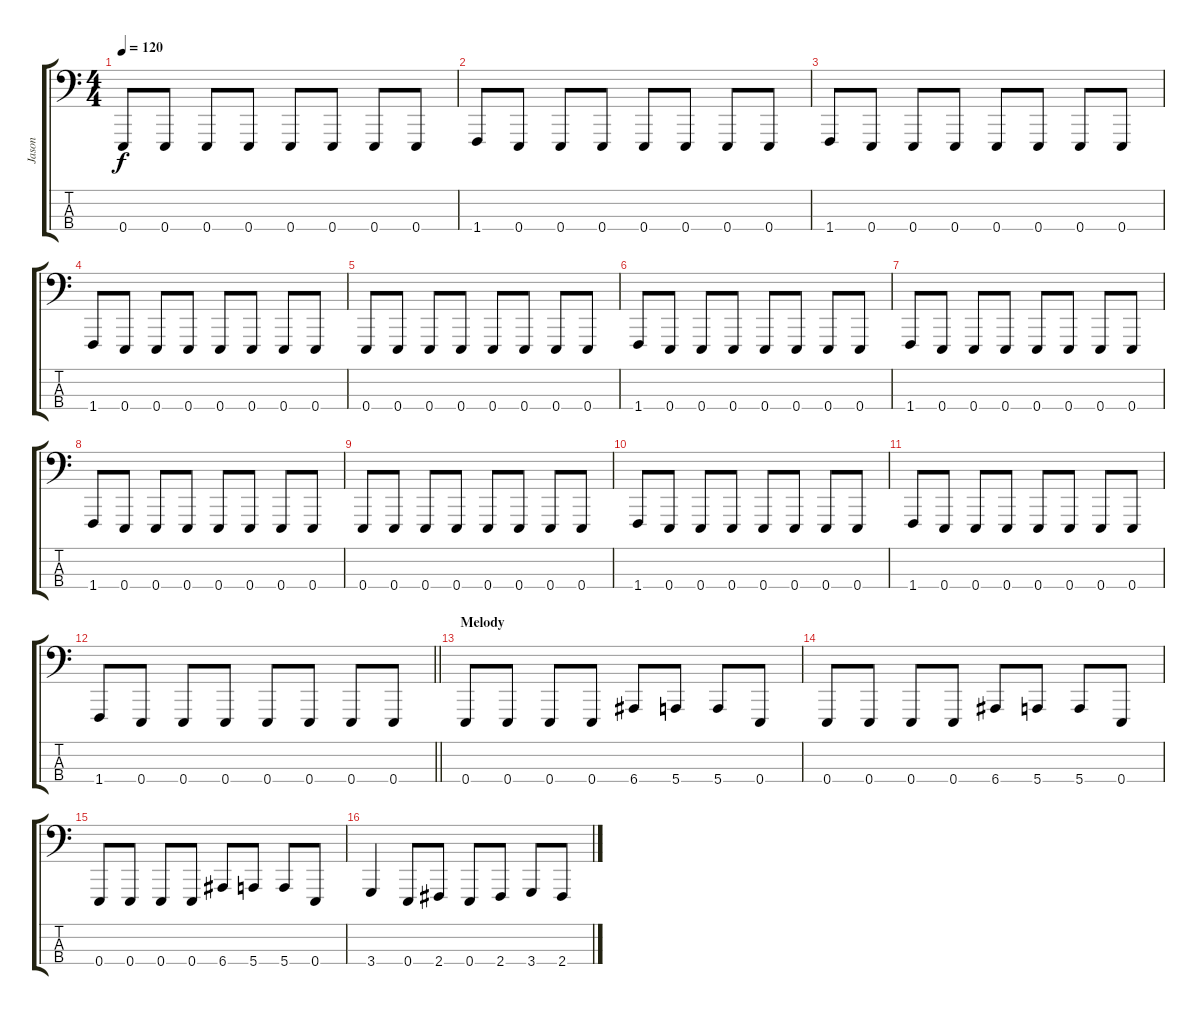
\track ("Jason" "Jason") {instrument lead8bassandlead}
\staff {score tabs}
\tuning (G2 D2 A1 E1) {hide}
\ts (4 4)
\tempo 120
\clef f4
\ks c
0.4.8{dy f} 0.4.8 0.4.8 0.4.8 0.4.8 0.4.8 0.4.8 0.4.8 |
1.4.8 0.4.8 0.4.8 0.4.8 0.4.8 0.4.8 0.4.8 0.4.8 |
1.4.8 0.4.8 0.4.8 0.4.8 0.4.8 0.4.8 0.4.8 0.4.8 |
1.4.8 0.4.8 0.4.8 0.4.8 0.4.8 0.4.8 0.4.8 0.4.8 |
0.4.8 0.4.8 0.4.8 0.4.8 0.4.8 0.4.8 0.4.8 0.4.8 |
1.4.8 0.4.8 0.4.8 0.4.8 0.4.8 0.4.8 0.4.8 0.4.8 |
1.4.8 0.4.8 0.4.8 0.4.8 0.4.8 0.4.8 0.4.8 0.4.8 |
1.4.8 0.4.8 0.4.8 0.4.8 0.4.8 0.4.8 0.4.8 0.4.8 |
0.4.8 0.4.8 0.4.8 0.4.8 0.4.8 0.4.8 0.4.8 0.4.8 |
1.4.8 0.4.8 0.4.8 0.4.8 0.4.8 0.4.8 0.4.8 0.4.8 |
1.4.8 0.4.8 0.4.8 0.4.8 0.4.8 0.4.8 0.4.8 0.4.8 |
\barLineRight lightlight
1.4.8 0.4.8 0.4.8 0.4.8 0.4.8 0.4.8 0.4.8 0.4.8 |
\section ("" "Melody")
0.4.8 0.4.8 0.4.8 0.4.8 6.4.8 5.4.8 5.4.8 0.4.8 |
0.4.8 0.4.8 0.4.8 0.4.8 6.4.8 5.4.8 5.4.8 0.4.8 |
0.4.8 0.4.8 0.4.8 0.4.8 6.4.8 5.4.8 5.4.8 0.4.8 |
3.4.4 0.4.8 2.4.8 0.4.8 2.4.8 3.4.8 2.4.8
